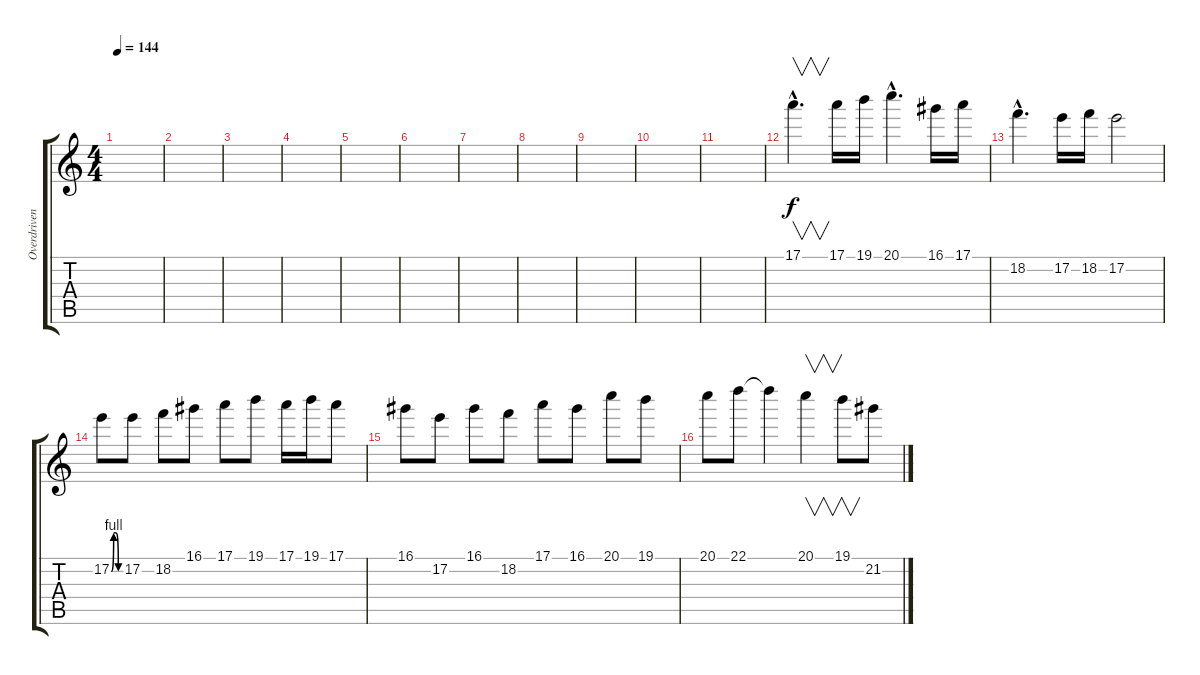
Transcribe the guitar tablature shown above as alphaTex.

\track ("Overdriven Guitar" "Overdriven") {instrument overdrivenguitar}
\staff {score tabs}
\tuning (E4 B3 G3 D3 A2 E2) {hide}
\ts (4 4)
\tempo 144
\clef g2
\ks c
|
|
|
|
|
|
|
|
|
|
|
17.1{hac}.4{v d} 17.1.16 19.1.16 20.1{hac}.4{d} 16.1.16 17.1.16 |
18.2{hac}.4{d} 17.2.16 18.2.16 17.2.2 |
17.2{be (custom 0 0 15 4 30 4 45 0 60 0)}.8 17.2.8 18.2.8 16.1.8 17.1.8 19.1.8 17.1.16 19.1.16 17.1.8 |
16.1.8 17.2.8 16.1.8 18.2.8 17.1.8 16.1.8 20.1.8 19.1.8 |
20.1.8 22.1.8 22.1{t}.4 20.1.4{v} 19.1.8{v} 21.2.8
